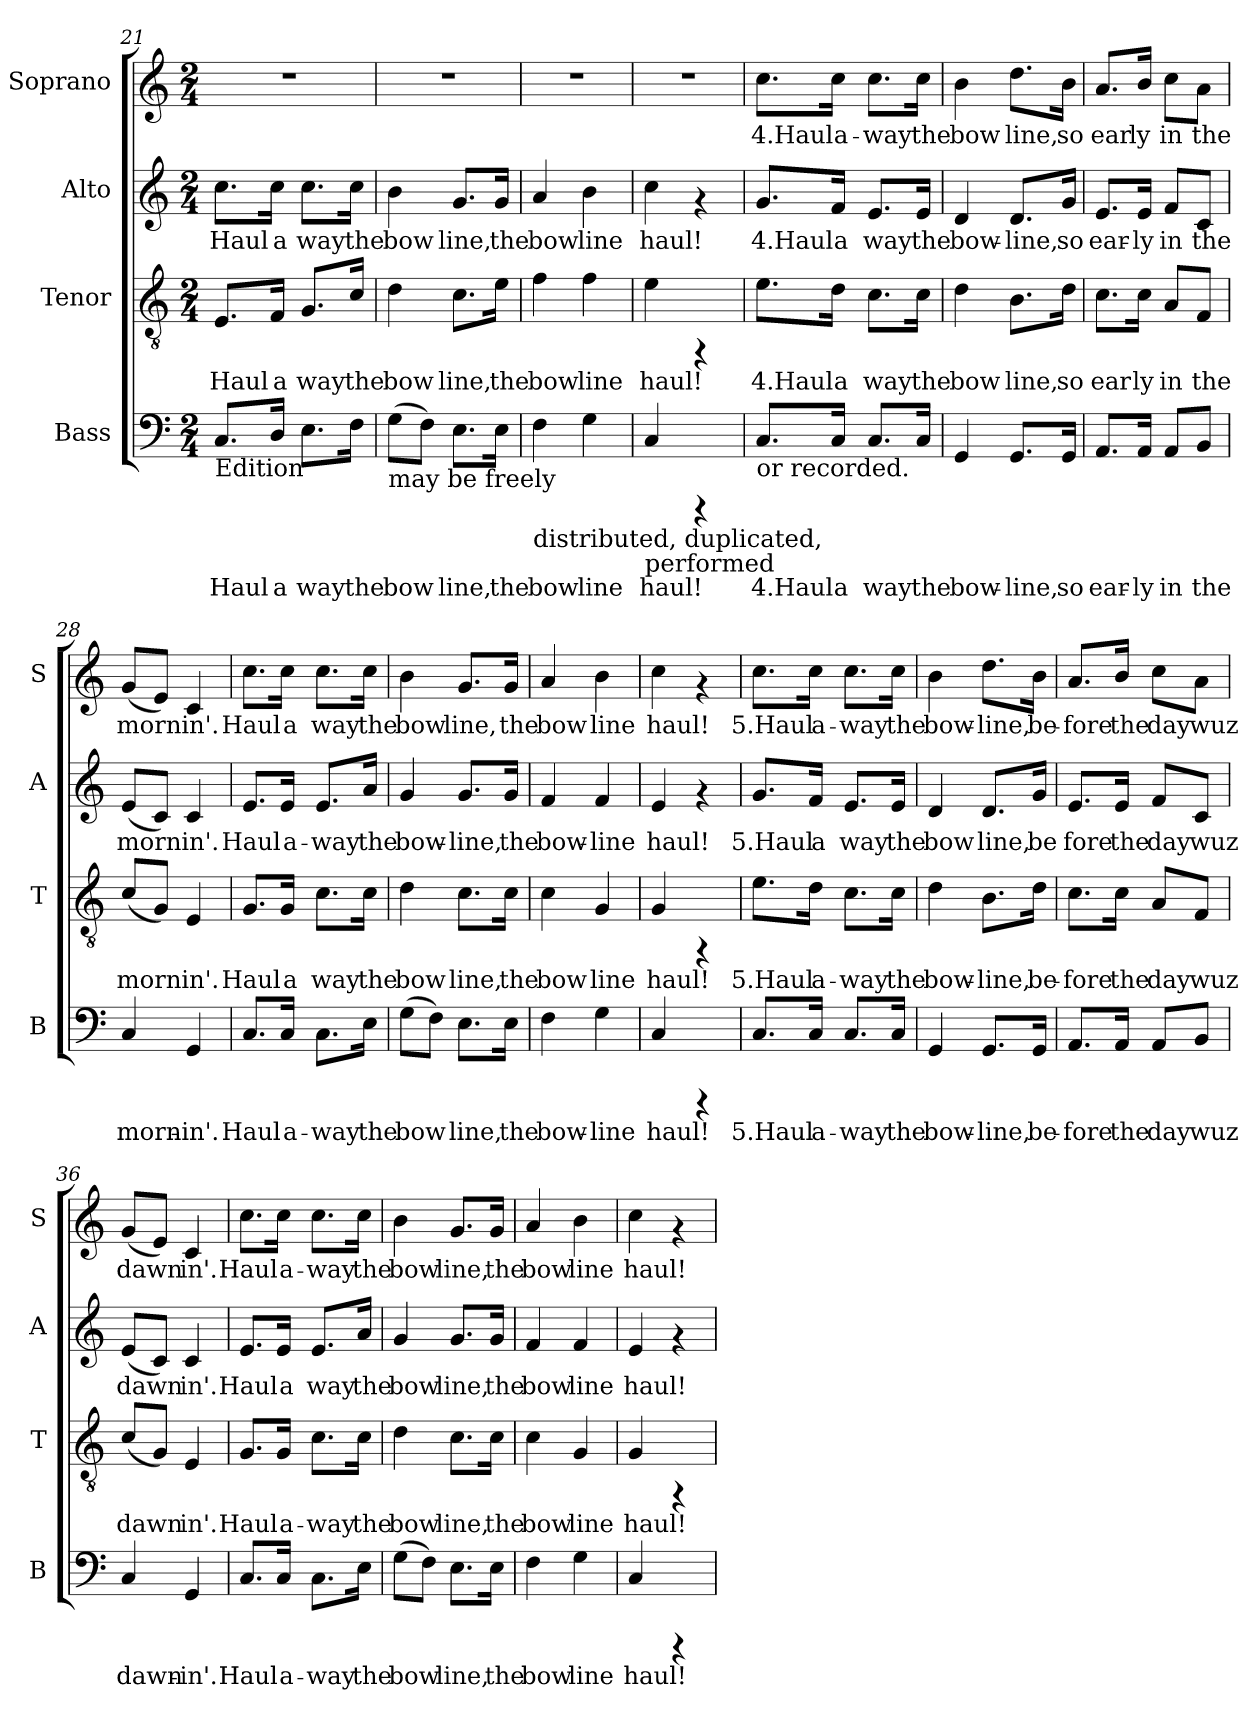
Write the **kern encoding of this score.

**kern	**text	**kern	**text	**kern	**text	**kern	**text
*part4	*part4	*part3	*part3	*part2	*part2	*part1	*part1
*staff4	*staff4	*staff3	*staff3	*staff2	*staff2	*staff1	*staff1
*I"Bass	*	*I"Tenor	*	*I"Alto	*	*I"Soprano	*
*I'B	*	*I'T	*	*I'A	*	*I'S	*
*clefF4	*	*clefGv2	*	*clefG2	*	*clefG2	*
*k[]	*	*k[]	*	*k[]	*	*k[]	*
*C:	*	*C:	*	*C:	*	*C:	*
*M2/4	*	*M2/4	*	*M2/4	*	*M2/4	*
=21	=21	=21	=21	=21	=21	=21	=21
!LO:TX:b:t=Edition	!	!	!	!	!	!	!
!	!LO:LY:b:rj	!	!LO:LY:b:rj	!	!LO:LY:b:rj	!	!
8.C/L	Haul	8.E/L	Haul	8.cc\L	Haul	2r	.
!	!LO:LY:b:rj	!	!LO:LY:b:rj	!	!LO:LY:b:rj	!	!
16D/J	a	16F/J	a	16cc\J	a	.	.
!	!LO:LY:b:rj	!	!LO:LY:b:rj	!	!LO:LY:b:rj	!	!
8.E\L	way	8.G/L	way	8.cc\L	way	.	.
!	!LO:LY:b:rj	!	!LO:LY:b:rj	!	!LO:LY:b:rj	!	!
16F\J	the	16c/J	the	16cc\J	the	.	.
=22	=22	=22	=22	=22	=22	=22	=22
!LO:TX:b:t=may be freely	!	!	!	!	!	!	!
!	!LO:LY:b:rj	!	!LO:LY:b:rj	!	!LO:LY:b:rj	!	!
(>8G\L	bow	4d\	bow	4b\	bow	2r	.
!	!LO:LY:b:rj	!	!	!	!	!	!
8F\J)	.	.	.	.	.	.	.
!	!LO:LY:b:rj	!	!LO:LY:b:rj	!	!LO:LY:b:rj	!	!
8.E\L	line,	8.c\L	line,	8.g/L	line,	.	.
!	!LO:LY:b:rj	!	!LO:LY:b:rj	!	!LO:LY:b:rj	!	!
16E\J	the	16e\J	the	16g/J	the	.	.
=23	=23	=23	=23	=23	=23	=23	=23
!LO:TX:b:t=distributed, duplicated,	!	!	!	!	!	!	!
!	!LO:LY:b:rj	!	!LO:LY:b:rj	!	!LO:LY:b:rj	!	!
4F\	bow	4f\	bow	4a/	bow	2r	.
!	!LO:LY:b:rj	!	!LO:LY:b:rj	!	!LO:LY:b:rj	!	!
4G\	line	4f\	line	4b\	line	.	.
=24	=24	=24	=24	=24	=24	=24	=24
!LO:TX:b:t=performed	!	!	!	!	!	!	!
!	!LO:LY:b:rj	!	!LO:LY:b:rj	!	!LO:LY:b:rj	!	!
4C/	haul!	4e\	haul!	4cc\	haul!	2r	.
4rCCC	.	4rFF	.	4rf	.	.	.
=25	=25	=25	=25	=25	=25	=25	=25
!LO:TX:b:t=or recorded.	!	!	!	!	!	!	!
!	!LO:LY:b:rj	!	!LO:LY:b:rj	!	!LO:LY:b:rj	!	!LO:LY:b:rj
8.C/L	4.Haul	8.e\L	4.Haul	8.g/L	4.Haul	8.cc\L	4.Haul
!	!LO:LY:b:rj	!	!LO:LY:b:rj	!	!LO:LY:b:rj	!	!LO:LY:b:rj
16C/J	a	16d\J	a	16f/J	a	16cc\J	a-
!	!LO:LY:b:rj	!	!LO:LY:b:rj	!	!LO:LY:b:rj	!	!LO:LY:b:rj
8.C/L	way	8.c\L	way	8.e/L	way	8.cc\L	-way
!	!LO:LY:b:rj	!	!LO:LY:b:rj	!	!LO:LY:b:rj	!	!LO:LY:b:rj
16C/J	the	16c\J	the	16e/J	the	16cc\J	the
!!LO:PB:g=z
=26	=26	=26	=26	=26	=26	=26	=26
!	!LO:LY:b:rj	!	!LO:LY:b:rj	!	!LO:LY:b:rj	!	!LO:LY:b:rj
4GG/	bow-	4d\	bow	4d/	bow-	4b\	bow
!	!LO:LY:b:rj	!	!LO:LY:b:rj	!	!LO:LY:b:rj	!	!LO:LY:b:rj
8.GG/L	-line,	8.B\L	line,	8.d/L	-line,	8.dd\L	line,
!	!LO:LY:b:rj	!	!LO:LY:b:rj	!	!LO:LY:b:rj	!	!LO:LY:b:rj
16GG/J	so	16d\J	so	16g/J	so	16b\J	so
=27	=27	=27	=27	=27	=27	=27	=27
!	!LO:LY:b:rj	!	!LO:LY:b:rj	!	!LO:LY:b:rj	!	!LO:LY:b:rj
8.AA/L	ear-	8.c\L	ear	8.e/L	ear-	8.a/L	ear
!	!LO:LY:b:rj	!	!LO:LY:b:rj	!	!LO:LY:b:rj	!	!LO:LY:b:rj
16AA/J	-ly	16c\J	ly	16e/J	-ly	16b/J	ly
!	!LO:LY:b:rj	!	!LO:LY:b:rj	!	!LO:LY:b:rj	!	!LO:LY:b:rj
8AA/L	in	8A/L	in	8f/L	in	8cc\L	in
!	!LO:LY:b:rj	!	!LO:LY:b:rj	!	!LO:LY:b:rj	!	!LO:LY:b:rj
8BB/J	the	8F/J	the	8c/J	the	8a\J	the
=28	=28	=28	=28	=28	=28	=28	=28
!	!LO:LY:b:rj	!	!LO:LY:b:rj	!	!LO:LY:b:rj	!	!LO:LY:b:rj
4C/	morn-	(<8c/L	morn	(<8e/L	morn-	(<8g/L	morn
!	!	!	!LO:LY:b:rj	!	!LO:LY:b:rj	!	!LO:LY:b:rj
.	.	8G/J)	.	8c/J)	--	8e/J)	.
!	!LO:LY:b:rj	!	!LO:LY:b:rj	!	!LO:LY:b:rj	!	!LO:LY:b:rj
4GG/	-in'.	4E/	in'.	4c/	-in'.	4c/	in'.
=29	=29	=29	=29	=29	=29	=29	=29
!	!LO:LY:b:rj	!	!LO:LY:b:rj	!	!LO:LY:b:rj	!	!LO:LY:b:rj
8.C/L	Haul	8.G/L	Haul	8.e/L	Haul	8.cc\L	Haul
!	!LO:LY:b:rj	!	!LO:LY:b:rj	!	!LO:LY:b:rj	!	!LO:LY:b:rj
16C/J	a-	16G/J	a	16e/J	a-	16cc\J	a
!	!LO:LY:b:rj	!	!LO:LY:b:rj	!	!LO:LY:b:rj	!	!LO:LY:b:rj
8.C\L	-way	8.c\L	way	8.e/L	-way	8.cc\L	way
!	!LO:LY:b:rj	!	!LO:LY:b:rj	!	!LO:LY:b:rj	!	!LO:LY:b:rj
16E\J	the	16c\J	the	16a/J	the	16cc\J	the
=30	=30	=30	=30	=30	=30	=30	=30
!	!LO:LY:b:rj	!	!LO:LY:b:rj	!	!LO:LY:b:rj	!	!LO:LY:b:rj
(>8G\L	bow-	4d\	bow	4g/	bow-	4b\	bow
!	!LO:LY:b:rj	!	!	!	!	!	!
8F\J)	--	.	.	.	.	.	.
!	!LO:LY:b:rj	!	!LO:LY:b:rj	!	!LO:LY:b:rj	!	!LO:LY:b:rj
8.E\L	-line,	8.c\L	line,	8.g/L	-line,	8.g/L	line,
!	!LO:LY:b:rj	!	!LO:LY:b:rj	!	!LO:LY:b:rj	!	!LO:LY:b:rj
16E\J	the	16c\J	the	16g/J	the	16g/J	the
=31	=31	=31	=31	=31	=31	=31	=31
!	!LO:LY:b:rj	!	!LO:LY:b:rj	!	!LO:LY:b:rj	!	!LO:LY:b:rj
4F\	bow-	4c\	bow	4f/	bow-	4a/	bow
!	!LO:LY:b:rj	!	!LO:LY:b:rj	!	!LO:LY:b:rj	!	!LO:LY:b:rj
4G\	-line	4G/	line	4f/	-line	4b\	line
!!LO:LB:g=z
=32	=32	=32	=32	=32	=32	=32	=32
!	!LO:LY:b:rj	!	!LO:LY:b:rj	!	!LO:LY:b:rj	!	!LO:LY:b:rj
4C/	haul!	4G/	haul!	4e/	haul!	4cc\	haul!
4rCCC	.	4rFF	.	4rf	.	4rf	.
=33	=33	=33	=33	=33	=33	=33	=33
!	!LO:LY:b:rj	!	!LO:LY:b:rj	!	!LO:LY:b:rj	!	!LO:LY:b:rj
8.C/L	5.Haul	8.e\L	5.Haul	8.g/L	5.Haul	8.cc\L	5.Haul
!	!LO:LY:b:rj	!	!LO:LY:b:rj	!	!LO:LY:b:rj	!	!LO:LY:b:rj
16C/J	a-	16d\J	a-	16f/J	a	16cc\J	a-
!	!LO:LY:b:rj	!	!LO:LY:b:rj	!	!LO:LY:b:rj	!	!LO:LY:b:rj
8.C/L	-way	8.c\L	-way	8.e/L	way	8.cc\L	-way
!	!LO:LY:b:rj	!	!LO:LY:b:rj	!	!LO:LY:b:rj	!	!LO:LY:b:rj
16C/J	the	16c\J	the	16e/J	the	16cc\J	the
=34	=34	=34	=34	=34	=34	=34	=34
!	!LO:LY:b:rj	!	!LO:LY:b:rj	!	!LO:LY:b:rj	!	!LO:LY:b:rj
4GG/	bow-	4d\	bow-	4d/	bow	4b\	bow-
!	!LO:LY:b:rj	!	!LO:LY:b:rj	!	!LO:LY:b:rj	!	!LO:LY:b:rj
8.GG/L	-line,	8.B\L	-line,	8.d/L	line,	8.dd\L	-line,
!	!LO:LY:b:rj	!	!LO:LY:b:rj	!	!LO:LY:b:rj	!	!LO:LY:b:rj
16GG/J	be-	16d\J	be-	16g/J	be	16b\J	be-
=35	=35	=35	=35	=35	=35	=35	=35
!	!LO:LY:b:rj	!	!LO:LY:b:rj	!	!LO:LY:b:rj	!	!LO:LY:b:rj
8.AA/L	-fore	8.c\L	-fore	8.e/L	fore	8.a/L	-fore
!	!LO:LY:b:rj	!	!LO:LY:b:rj	!	!LO:LY:b:rj	!	!LO:LY:b:rj
16AA/J	the	16c\J	the	16e/J	the	16b/J	the
!	!LO:LY:b:rj	!	!LO:LY:b:rj	!	!LO:LY:b:rj	!	!LO:LY:b:rj
8AA/L	day	8A/L	day	8f/L	day	8cc\L	day
!	!LO:LY:b:rj	!	!LO:LY:b:rj	!	!LO:LY:b:rj	!	!LO:LY:b:rj
8BB/J	wuz	8F/J	wuz	8c/J	wuz	8a\J	wuz
=36	=36	=36	=36	=36	=36	=36	=36
!	!LO:LY:b:rj	!	!LO:LY:b:rj	!	!LO:LY:b:rj	!	!LO:LY:b:rj
4C/	dawn-	(<8c/L	dawn-	(<8e/L	dawn	(<8g/L	dawn-
!	!	!	!LO:LY:b:rj	!	!LO:LY:b:rj	!	!LO:LY:b:rj
.	.	8G/J)	--	8c/J)	.	8e/J)	--
!	!LO:LY:b:rj	!	!LO:LY:b:rj	!	!LO:LY:b:rj	!	!LO:LY:b:rj
4GG/	-in'.	4E/	-in'.	4c/	in'.	4c/	-in'.
=37	=37	=37	=37	=37	=37	=37	=37
!	!LO:LY:b:rj	!	!LO:LY:b:rj	!	!LO:LY:b:rj	!	!LO:LY:b:rj
8.C/L	Haul	8.G/L	Haul	8.e/L	Haul	8.cc\L	Haul
!	!LO:LY:b:rj	!	!LO:LY:b:rj	!	!LO:LY:b:rj	!	!LO:LY:b:rj
16C/J	a-	16G/J	a-	16e/J	a	16cc\J	a-
!	!LO:LY:b:rj	!	!LO:LY:b:rj	!	!LO:LY:b:rj	!	!LO:LY:b:rj
8.C\L	-way	8.c\L	-way	8.e/L	way	8.cc\L	-way
!	!LO:LY:b:rj	!	!LO:LY:b:rj	!	!LO:LY:b:rj	!	!LO:LY:b:rj
16E\J	the	16c\J	the	16a/J	the	16cc\J	the
!!LO:LB:g=z
=38	=38	=38	=38	=38	=38	=38	=38
!	!LO:LY:b:rj	!	!LO:LY:b:rj	!	!LO:LY:b:rj	!	!LO:LY:b:rj
(>8G\L	bow	4d\	bow	4g/	bow	4b\	bow
!	!LO:LY:b:rj	!	!	!	!	!	!
8F\J)	.	.	.	.	.	.	.
!	!LO:LY:b:rj	!	!LO:LY:b:rj	!	!LO:LY:b:rj	!	!LO:LY:b:rj
8.E\L	line,	8.c\L	line,	8.g/L	line,	8.g/L	line,
!	!LO:LY:b:rj	!	!LO:LY:b:rj	!	!LO:LY:b:rj	!	!LO:LY:b:rj
16E\J	the	16c\J	the	16g/J	the	16g/J	the
=39	=39	=39	=39	=39	=39	=39	=39
!	!LO:LY:b:rj	!	!LO:LY:b:rj	!	!LO:LY:b:rj	!	!LO:LY:b:rj
4F\	bow	4c\	bow	4f/	bow	4a/	bow
!	!LO:LY:b:rj	!	!LO:LY:b:rj	!	!LO:LY:b:rj	!	!LO:LY:b:rj
4G\	line	4G/	line	4f/	line	4b\	line
=40	=40	=40	=40	=40	=40	=40	=40
!	!LO:LY:b:rj	!	!LO:LY:b:rj	!	!LO:LY:b:rj	!	!LO:LY:b:rj
4C/	haul!	4G/	haul!	4e/	haul!	4cc\	haul!
4rCCC	.	4rFF	.	4rf	.	4rf	.
=	=	=	=	=	=	=	=
*-	*-	*-	*-	*-	*-	*-	*-
